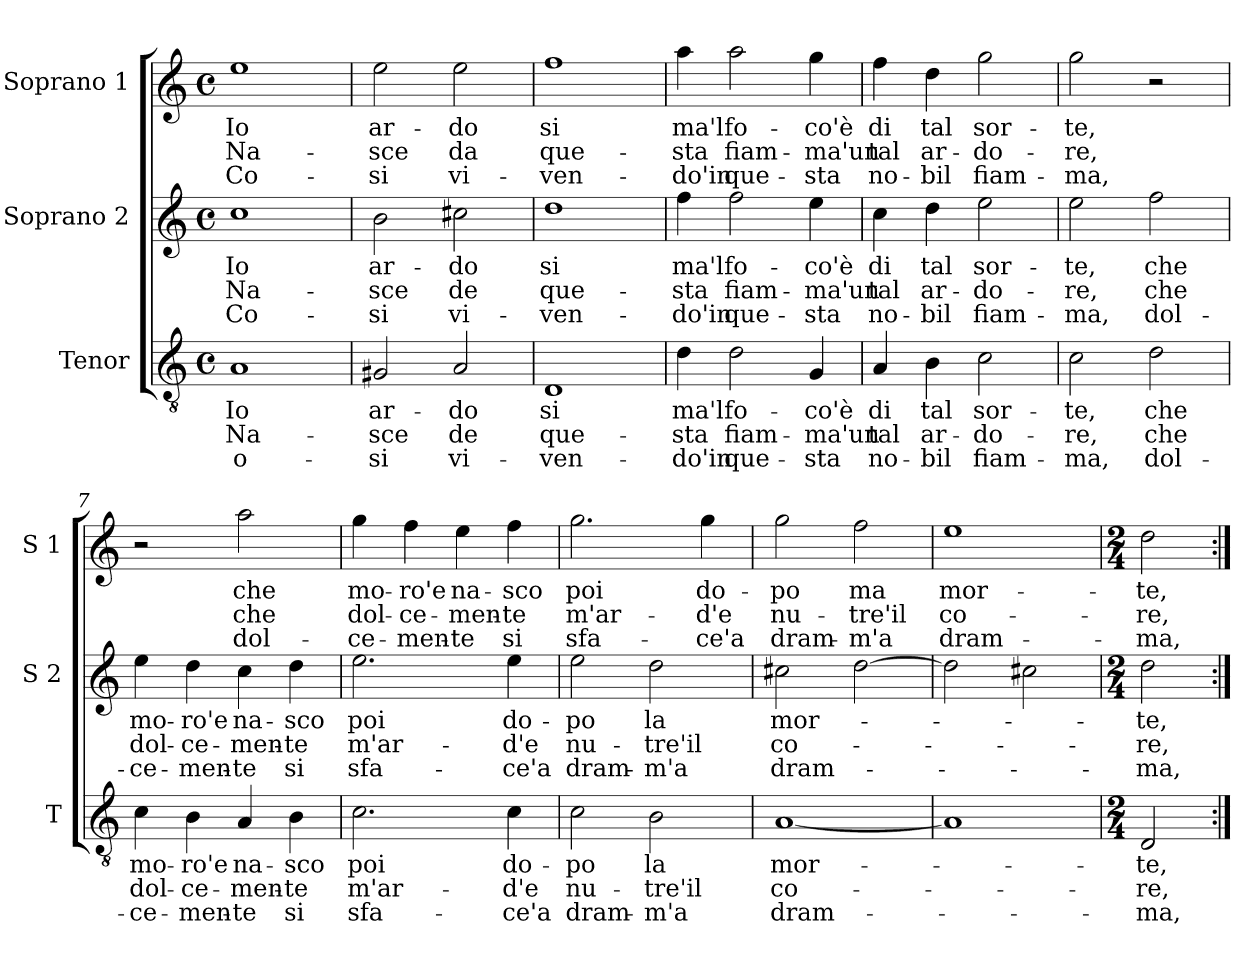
**kern	**text	**text	**text	**kern	**text	**text	**text	**kern	**text	**text	**text
*part3	*part3	*part3	*part3	*part2	*part2	*part2	*part2	*part1	*part1	*part1	*part1
*staff3	*staff3	*staff3	*staff3	*staff2	*staff2	*staff2	*staff2	*staff1	*staff1	*staff1	*staff1
*I"Tenor	*	*	*	*I"Soprano 2	*	*	*	*I"Soprano 1	*	*	*
*I'T	*	*	*	*I'S 2	*	*	*	*I'S 1	*	*	*
*clefGv2	*	*	*	*clefG2	*	*	*	*clefG2	*	*	*
*k[]	*	*	*	*k[]	*	*	*	*k[]	*	*	*
*M4/4	*	*	*	*M4/4	*	*	*	*M4/4	*	*	*
*met(c)	*	*	*	*met(c)	*	*	*	*met(c)	*	*	*
*MM120	*	*	*	*MM120	*	*	*	*MM120	*	*	*
=1	=1	=1	=1	=1	=1	=1	=1	=1	=1	=1	=1
!	!LO:LY:b	!LO:LY:b	!LO:LY:b	!	!LO:LY:b	!LO:LY:b	!LO:LY:b	!	!LO:LY:b	!LO:LY:b	!LO:LY:b
1A	Io	Na-	o-	1cc	Io	Na-	Co-	1ee	Io	Na-	Co-
=2	=2	=2	=2	=2	=2	=2	=2	=2	=2	=2	=2
!	!LO:LY:b	!LO:LY:b	!LO:LY:b	!	!LO:LY:b	!LO:LY:b	!LO:LY:b	!	!LO:LY:b	!LO:LY:b	!LO:LY:b
2G#X/	ar-	-sce	-si	2b\	ar-	-sce	-si	2ee\	ar-	-sce	-si
!	!LO:LY:b	!LO:LY:b	!LO:LY:b	!	!LO:LY:b	!LO:LY:b	!LO:LY:b	!	!LO:LY:b	!LO:LY:b	!LO:LY:b
2A/	-do	de	vi-	2cc#X\	-do	de	vi-	2ee\	-do	da	vi-
=3	=3	=3	=3	=3	=3	=3	=3	=3	=3	=3	=3
!	!LO:LY:b	!LO:LY:b	!LO:LY:b	!	!LO:LY:b	!LO:LY:b	!LO:LY:b	!	!LO:LY:b	!LO:LY:b	!LO:LY:b
1D	si	que-	-ven-	1dd	si	que-	-ven-	1ff	si	que-	-ven-
=4	=4	=4	=4	=4	=4	=4	=4	=4	=4	=4	=4
!	!LO:LY:b	!LO:LY:b	!LO:LY:b	!	!LO:LY:b	!LO:LY:b	!LO:LY:b	!	!LO:LY:b	!LO:LY:b	!LO:LY:b
4d\	ma'l	-sta	-do'in	4ff\	ma'l	-sta	-do'in	4aa\	ma'l	-sta	-do'in
!	!LO:LY:b	!LO:LY:b	!LO:LY:b	!	!LO:LY:b	!LO:LY:b	!LO:LY:b	!	!LO:LY:b	!LO:LY:b	!LO:LY:b
2d\	fo-	fiam-	que-	2ff\	fo-	fiam-	que-	2aa\	fo-	fiam-	que-
!	!LO:LY:b	!LO:LY:b	!LO:LY:b	!	!LO:LY:b	!LO:LY:b	!LO:LY:b	!	!LO:LY:b	!LO:LY:b	!LO:LY:b
4G/	-co'è	-ma'un	-sta	4ee\	-co'è	-ma'un	-sta	4gg\	-co'è	-ma'un	-sta
=5	=5	=5	=5	=5	=5	=5	=5	=5	=5	=5	=5
!	!LO:LY:b	!LO:LY:b	!LO:LY:b	!	!LO:LY:b	!LO:LY:b	!LO:LY:b	!	!LO:LY:b	!LO:LY:b	!LO:LY:b
4A/	di	tal	no-	4cc\	di	tal	no-	4ff\	di	tal	no-
!	!LO:LY:b	!LO:LY:b	!LO:LY:b	!	!LO:LY:b	!LO:LY:b	!LO:LY:b	!	!LO:LY:b	!LO:LY:b	!LO:LY:b
4B\	tal	ar-	-bil	4dd\	tal	ar-	-bil	4dd\	tal	ar-	-bil
!	!LO:LY:b	!LO:LY:b	!LO:LY:b	!	!LO:LY:b	!LO:LY:b	!LO:LY:b	!	!LO:LY:b	!LO:LY:b	!LO:LY:b
2c\	sor-	-do-	fiam-	2ee\	sor-	-do-	fiam-	2gg\	sor-	-do-	fiam-
=6	=6	=6	=6	=6	=6	=6	=6	=6	=6	=6	=6
!	!LO:LY:b	!LO:LY:b	!LO:LY:b	!	!LO:LY:b	!LO:LY:b	!LO:LY:b	!	!LO:LY:b	!LO:LY:b	!LO:LY:b
2c\	-te,	-re,	-ma,	2ee\	-te,	-re,	-ma,	2gg\	-te,	-re,	-ma,
!	!LO:LY:b	!LO:LY:b	!LO:LY:b	!	!LO:LY:b	!LO:LY:b	!LO:LY:b	!	!	!	!
2d\	che	che	dol-	2ff\	che	che	dol-	2r	.	.	.
!!LO:LB:g=z
=7	=7	=7	=7	=7	=7	=7	=7	=7	=7	=7	=7
!	!LO:LY:b	!LO:LY:b	!LO:LY:b	!	!LO:LY:b	!LO:LY:b	!LO:LY:b	!	!	!	!
4c\	mo-	dol-	-ce-	4ee\	mo-	dol-	-ce-	2r	.	.	.
!	!LO:LY:b	!LO:LY:b	!LO:LY:b	!	!LO:LY:b	!LO:LY:b	!LO:LY:b	!	!	!	!
4B\	-ro'e	-ce-	-men-	4dd\	-ro'e	-ce-	-men-	.	.	.	.
!	!LO:LY:b	!LO:LY:b	!LO:LY:b	!	!LO:LY:b	!LO:LY:b	!LO:LY:b	!	!LO:LY:b	!LO:LY:b	!LO:LY:b
4A/	na-	-men-	-te	4cc\	na-	-men-	-te	2aa\	che	che	dol-
!	!LO:LY:b	!LO:LY:b	!LO:LY:b	!	!LO:LY:b	!LO:LY:b	!LO:LY:b	!	!	!	!
4B\	-sco	-te	si	4dd\	-sco	-te	si	.	.	.	.
=8	=8	=8	=8	=8	=8	=8	=8	=8	=8	=8	=8
!	!LO:LY:b	!LO:LY:b	!LO:LY:b	!	!LO:LY:b	!LO:LY:b	!LO:LY:b	!	!LO:LY:b	!LO:LY:b	!LO:LY:b
2.c\	poi	m'ar-	sfa-	2.ee\	poi	m'ar-	sfa-	4gg\	mo-	dol-	-ce-
!	!	!	!	!	!	!	!	!	!LO:LY:b	!LO:LY:b	!LO:LY:b
.	.	.	.	.	.	.	.	4ff\	-ro'e	-ce-	-men-
!	!	!	!	!	!	!	!	!	!LO:LY:b	!LO:LY:b	!LO:LY:b
.	.	.	.	.	.	.	.	4ee\	na-	-men-	-te
!	!LO:LY:b	!LO:LY:b	!LO:LY:b	!	!LO:LY:b	!LO:LY:b	!LO:LY:b	!	!LO:LY:b	!LO:LY:b	!LO:LY:b
4c\	do-	-d'e	-ce'a	4ee\	do-	-d'e	-ce'a	4ff\	-sco	-te	si
=9	=9	=9	=9	=9	=9	=9	=9	=9	=9	=9	=9
!	!LO:LY:b	!LO:LY:b	!LO:LY:b	!	!LO:LY:b	!LO:LY:b	!LO:LY:b	!	!LO:LY:b	!LO:LY:b	!LO:LY:b
2c\	-po	nu-	dram-	2ee\	-po	nu-	dram-	2.gg\	poi	m'ar-	sfa-
!	!LO:LY:b	!LO:LY:b	!LO:LY:b	!	!LO:LY:b	!LO:LY:b	!LO:LY:b	!	!	!	!
2B\	la	-tre'il	-m'a	2dd\	la	-tre'il	-m'a	.	.	.	.
!	!	!	!	!	!	!	!	!	!LO:LY:b	!LO:LY:b	!LO:LY:b
.	.	.	.	.	.	.	.	4gg\	do-	-d'e	-ce'a
=10	=10	=10	=10	=10	=10	=10	=10	=10	=10	=10	=10
!	!LO:LY:b	!LO:LY:b	!LO:LY:b	!	!LO:LY:b	!LO:LY:b	!LO:LY:b	!	!LO:LY:b	!LO:LY:b	!LO:LY:b
[1A	mor-	co-	dram-	2cc#X\	mor-	co-	dram-	2gg\	-po	nu-	dram-
!	!	!	!	!	!	!	!	!	!LO:LY:b	!LO:LY:b	!LO:LY:b
.	.	.	.	[2dd\	.	.	.	2ff\	ma	-tre'il	-m'a
=11	=11	=11	=11	=11	=11	=11	=11	=11	=11	=11	=11
!	!	!	!	!	!	!	!	!	!LO:LY:b	!LO:LY:b	!LO:LY:b
1A]	.	.	.	2dd\]	.	.	.	1ee	mor-	co-	dram-
.	.	.	.	2cc#X\	.	.	.	.	.	.	.
=12	=12	=12	=12	=12	=12	=12	=12	=12	=12	=12	=12
*M2/4	*	*	*	*M2/4	*	*	*	*M2/4	*	*	*
!	!LO:LY:b	!LO:LY:b	!LO:LY:b	!	!LO:LY:b	!LO:LY:b	!LO:LY:b	!	!LO:LY:b	!LO:LY:b	!LO:LY:b
2D/	-te,	-re,	-ma,	2dd\	-te,	-re,	-ma,	2dd\	-te,	-re,	-ma,
=:|!	=:|!	=:|!	=:|!	=:|!	=:|!	=:|!	=:|!	=:|!	=:|!	=:|!	=:|!
*-	*-	*-	*-	*-	*-	*-	*-	*-	*-	*-	*-
